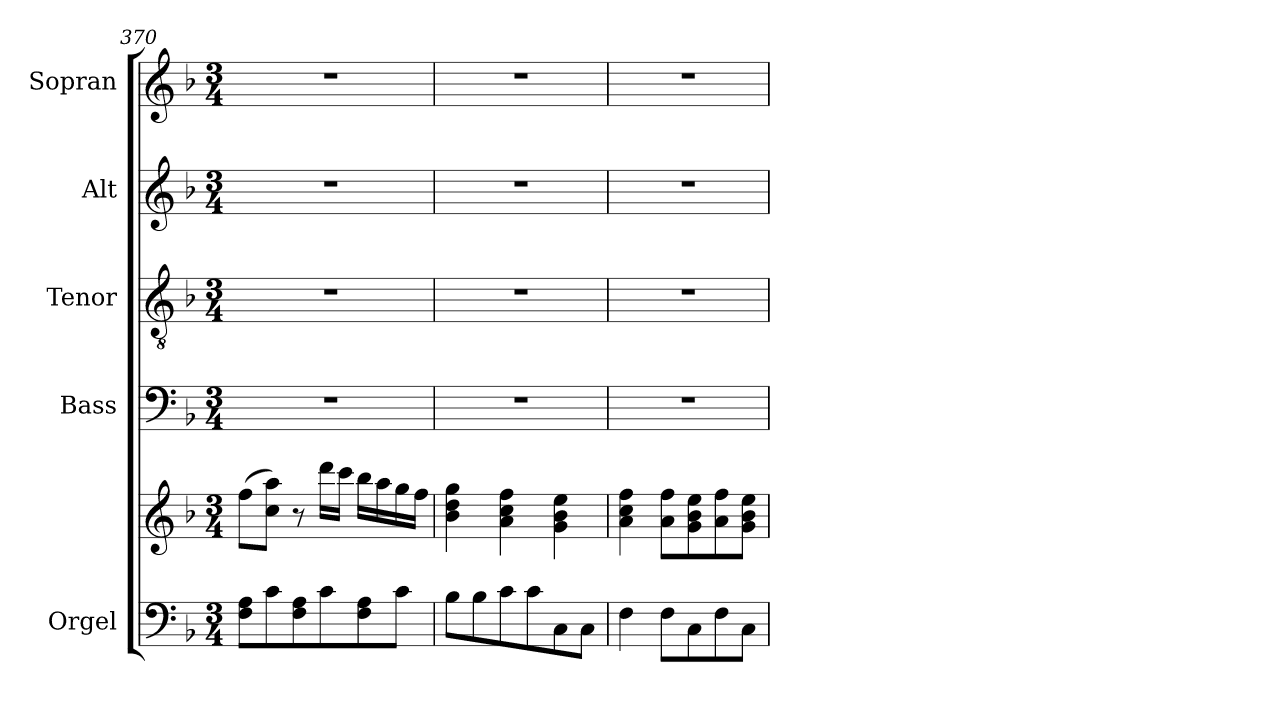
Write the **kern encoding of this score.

**kern	**kern	**kern	**kern	**kern	**kern
*part5	*part5	*part4	*part3	*part2	*part1
*staff6	*staff5	*staff4	*staff3	*staff2	*staff1
*I"Orgel	*	*I"Bass	*I"Tenor	*I"Alt	*I"Sopran
*I'Org.	*	*I'B.	*I'T.	*I'A.	*I'S.
*clefF4	*clefG2	*clefF4	*clefGv2	*clefG2	*clefG2
*k[b-]	*k[b-]	*k[b-]	*k[b-]	*k[b-]	*k[b-]
*F:	*F:	*F:	*F:	*F:	*F:
*M3/4	*M3/4	*M3/4	*M3/4	*M3/4	*M3/4
=370	=370	=370	=370	=370	=370
8F\ 8A\L	(>8ff\L	2.r	2.r	2.r	2.r
8c\	8cc\ 8aa\J)	.	.	.	.
8F\ 8A\	8r	.	.	.	.
8c\	16ddd\LL	.	.	.	.
.	16ccc\JJ	.	.	.	.
8F\ 8A\	16bb-\LL	.	.	.	.
.	16aa\	.	.	.	.
8c\J	16gg\	.	.	.	.
.	16ff\JJ	.	.	.	.
=371	=371	=371	=371	=371	=371
8B-\L	4b-\ 4dd\ 4gg\	2.r	2.r	2.r	2.r
8B-\	.	.	.	.	.
8c\	4a\ 4cc\ 4ff\	.	.	.	.
8c\	.	.	.	.	.
8C\	4g\ 4b-\ 4ee\	.	.	.	.
8C\J	.	.	.	.	.
=372	=372	=372	=372	=372	=372
4F\	4a\ 4cc\ 4ff\	2.r	2.r	2.r	2.r
8F\L	8a\ 8ff\L	.	.	.	.
8C\	8g\ 8b-\ 8ee\	.	.	.	.
8F\	8a\ 8ff\	.	.	.	.
8C\J	8g\ 8b-\ 8ee\J	.	.	.	.
=	=	=	=	=	=
*-	*-	*-	*-	*-	*-
